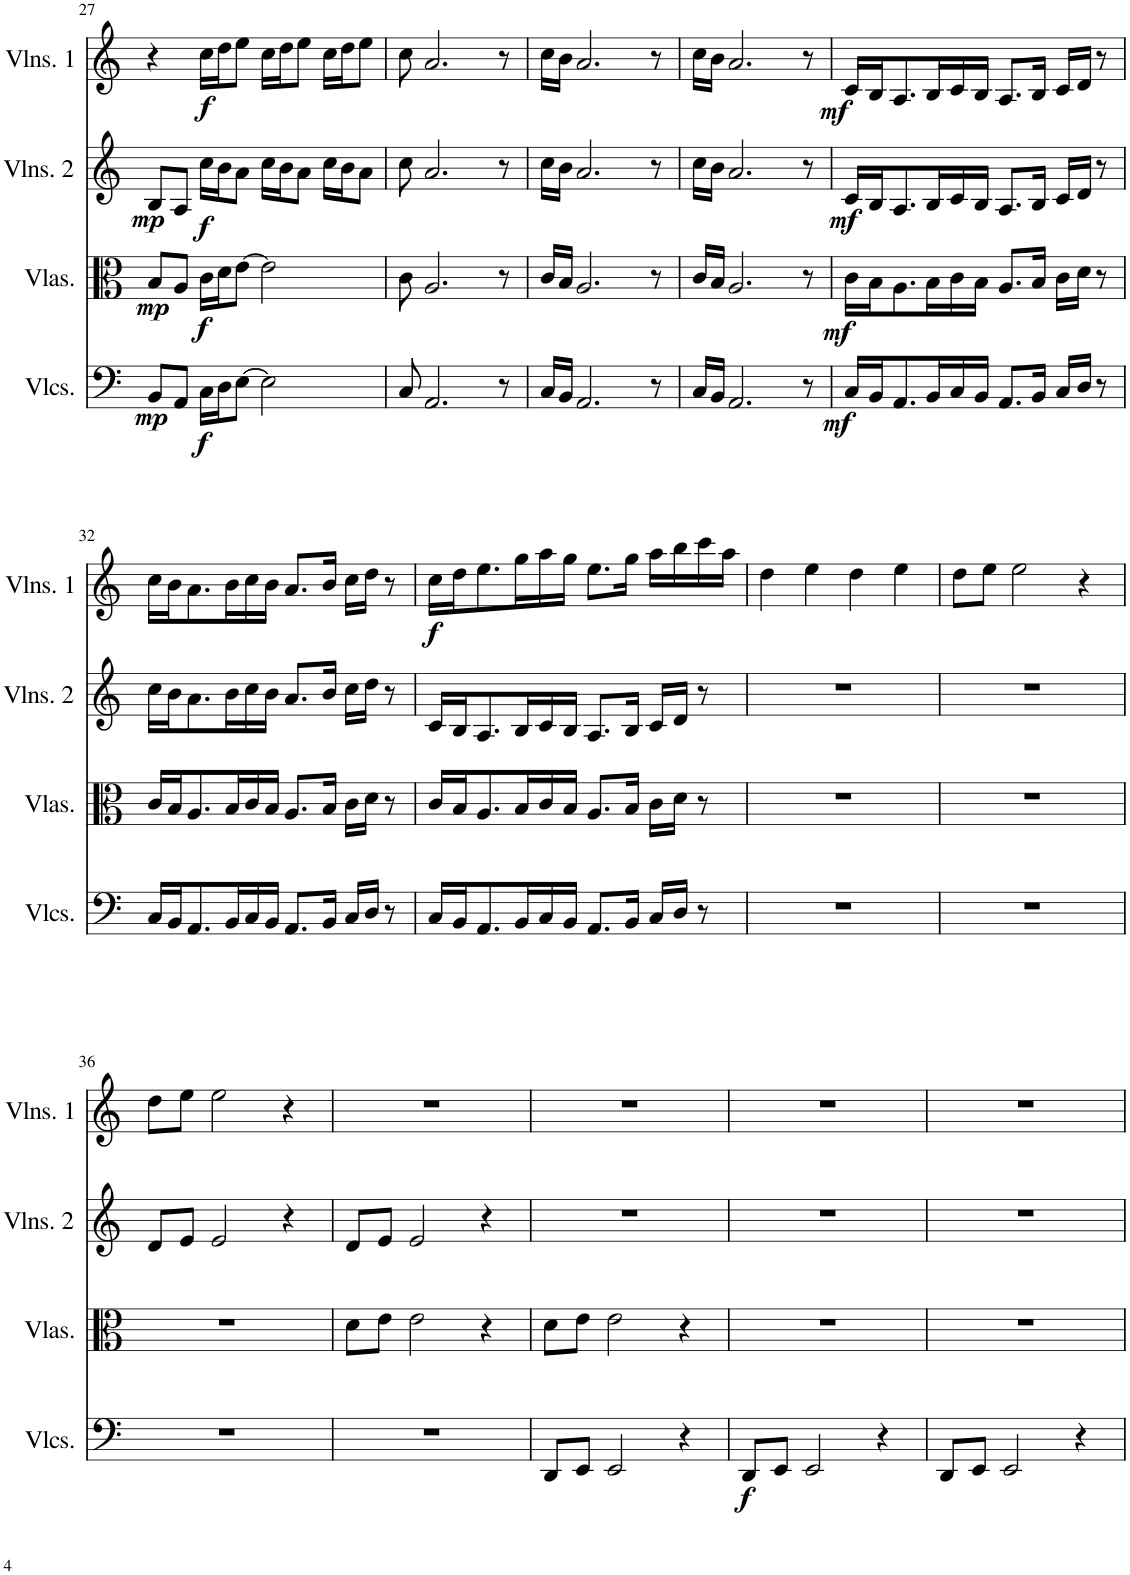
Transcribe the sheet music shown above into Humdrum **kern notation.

**kern	**dynam	**kern	**dynam	**kern	**dynam	**kern	**dynam
*part4	*part4	*part3	*part3	*part2	*part2	*part1	*part1
*staff4	*staff4	*staff3	*staff3	*staff2	*staff2	*staff1	*staff1
*I"Violoncellos	*	*I"Violas	*	*I"Violins 2	*	*I"Violins 1	*
*I'Vlcs.	*	*I'Vlas.	*	*I'Vlns. 2	*	*I'Vlns. 1	*
!!LO:PB:g=z
*clefF4	*	*clefC3	*	*clefG2	*	*clefG2	*
*k[]	*	*k[]	*	*k[]	*	*k[]	*
*M4/4	*	*M4/4	*	*M4/4	*	*M4/4	*
=27	=27	=27	=27	=27	=27	=27	=27
!	!LO:DY:b	!	!LO:DY:b	!	!LO:DY:b	!	!
8BB/L	mp	8B/L	mp	8B/L	mp	4r	.
8AA/J	.	8A/J	.	8A/J	.	.	.
!	!LO:DY:b	!	!LO:DY:b	!	!LO:DY:b	!	!LO:DY:b
16C\LL	f	16c\LL	f	16cc\LL	f	16cc\LL	f
16D\J	.	16d\J	.	16b\J	.	16dd\J	.
[8E\J	.	[8e\J	.	8a\J	.	8ee\J	.
2E\]	.	2e\]	.	16cc\LL	.	16cc\LL	.
.	.	.	.	16b\J	.	16dd\J	.
.	.	.	.	8a\J	.	8ee\J	.
.	.	.	.	16cc\LL	.	16cc\LL	.
.	.	.	.	16b\J	.	16dd\J	.
.	.	.	.	8a\J	.	8ee\J	.
=28	=28	=28	=28	=28	=28	=28	=28
8C/	.	8c\	.	8cc\	.	8cc\	.
2.AA/	.	2.A/	.	2.a/	.	2.a/	.
8r	.	8r	.	8r	.	8r	.
=29	=29	=29	=29	=29	=29	=29	=29
16C/LL	.	16c/LL	.	16cc\LL	.	16cc\LL	.
16BB/JJ	.	16B/JJ	.	16b\JJ	.	16b\JJ	.
2.AA/	.	2.A/	.	2.a/	.	2.a/	.
8r	.	8r	.	8r	.	8r	.
=30	=30	=30	=30	=30	=30	=30	=30
16C/LL	.	16c/LL	.	16cc\LL	.	16cc\LL	.
16BB/JJ	.	16B/JJ	.	16b\JJ	.	16b\JJ	.
2.AA/	.	2.A/	.	2.a/	.	2.a/	.
8r	.	8r	.	8r	.	8r	.
=31	=31	=31	=31	=31	=31	=31	=31
!	!LO:DY:b	!	!LO:DY:b	!	!LO:DY:b	!	!LO:DY:b
16C/LL	mf	16c\LL	mf	16c/LL	mf	16c/LL	mf
16BB/J	.	16B\J	.	16B/J	.	16B/J	.
8.AA/	.	8.A\	.	8.A/	.	8.A/	.
16BB/L	.	16B\L	.	16B/L	.	16B/L	.
16C/	.	16c\	.	16c/	.	16c/	.
16BB/JJ	.	16B\JJ	.	16B/JJ	.	16B/JJ	.
8.AA/L	.	8.A/L	.	8.A/L	.	8.A/L	.
16BB/Jk	.	16B/Jk	.	16B/Jk	.	16B/Jk	.
16C/LL	.	16c\LL	.	16c/LL	.	16c/LL	.
16D/JJ	.	16d\JJ	.	16d/JJ	.	16d/JJ	.
8r	.	8r	.	8r	.	8r	.
!!LO:LB:g=z
=32	=32	=32	=32	=32	=32	=32	=32
16C/LL	.	16c/LL	.	16cc\LL	.	16cc\LL	.
16BB/J	.	16B/J	.	16b\J	.	16b\J	.
8.AA/	.	8.A/	.	8.a\	.	8.a\	.
16BB/L	.	16B/L	.	16b\L	.	16b\L	.
16C/	.	16c/	.	16cc\	.	16cc\	.
16BB/JJ	.	16B/JJ	.	16b\JJ	.	16b\JJ	.
8.AA/L	.	8.A/L	.	8.a/L	.	8.a/L	.
16BB/Jk	.	16B/Jk	.	16b/Jk	.	16b/Jk	.
16C/LL	.	16c\LL	.	16cc\LL	.	16cc\LL	.
16D/JJ	.	16d\JJ	.	16dd\JJ	.	16dd\JJ	.
8r	.	8r	.	8r	.	8r	.
=33	=33	=33	=33	=33	=33	=33	=33
!	!	!	!	!	!	!	!LO:DY:b
16C/LL	.	16c/LL	.	16c/LL	.	16cc\LL	f
16BB/J	.	16B/J	.	16B/J	.	16dd\J	.
8.AA/	.	8.A/	.	8.A/	.	8.ee\	.
16BB/L	.	16B/L	.	16B/L	.	16gg\L	.
16C/	.	16c/	.	16c/	.	16aa\	.
16BB/JJ	.	16B/JJ	.	16B/JJ	.	16gg\JJ	.
8.AA/L	.	8.A/L	.	8.A/L	.	8.ee\L	.
16BB/Jk	.	16B/Jk	.	16B/Jk	.	16gg\Jk	.
16C/LL	.	16c\LL	.	16c/LL	.	16aa\LL	.
16D/JJ	.	16d\JJ	.	16d/JJ	.	16bb\	.
8r	.	8r	.	8r	.	16ccc\	.
.	.	.	.	.	.	16aa\JJ	.
=34	=34	=34	=34	=34	=34	=34	=34
1r	.	1r	.	1r	.	4dd\	.
.	.	.	.	.	.	4ee\	.
.	.	.	.	.	.	4dd\	.
.	.	.	.	.	.	4ee\	.
=35	=35	=35	=35	=35	=35	=35	=35
1r	.	1r	.	1r	.	8dd\L	.
.	.	.	.	.	.	8ee\J	.
.	.	.	.	.	.	2ee\	.
.	.	.	.	.	.	4r	.
!!LO:LB:g=z
=36	=36	=36	=36	=36	=36	=36	=36
1r	.	1r	.	8d/L	.	8dd\L	.
.	.	.	.	8e/J	.	8ee\J	.
.	.	.	.	2e/	.	2ee\	.
.	.	.	.	4r	.	4r	.
=37	=37	=37	=37	=37	=37	=37	=37
1r	.	8d\L	.	8d/L	.	1r	.
.	.	8e\J	.	8e/J	.	.	.
.	.	2e\	.	2e/	.	.	.
.	.	4r	.	4r	.	.	.
=38	=38	=38	=38	=38	=38	=38	=38
8DD/L	.	8d\L	.	1r	.	1r	.
8EE/J	.	8e\J	.	.	.	.	.
2EE/	.	2e\	.	.	.	.	.
4r	.	4r	.	.	.	.	.
=39	=39	=39	=39	=39	=39	=39	=39
!	!LO:DY:b	!	!	!	!	!	!
8DD/L	f	1r	.	1r	.	1r	.
8EE/J	.	.	.	.	.	.	.
2EE/	.	.	.	.	.	.	.
4r	.	.	.	.	.	.	.
=40	=40	=40	=40	=40	=40	=40	=40
8DD/L	.	1r	.	1r	.	1r	.
8EE/J	.	.	.	.	.	.	.
2EE/	.	.	.	.	.	.	.
4r	.	.	.	.	.	.	.
=	=	=	=	=	=	=	=
*-	*-	*-	*-	*-	*-	*-	*-
